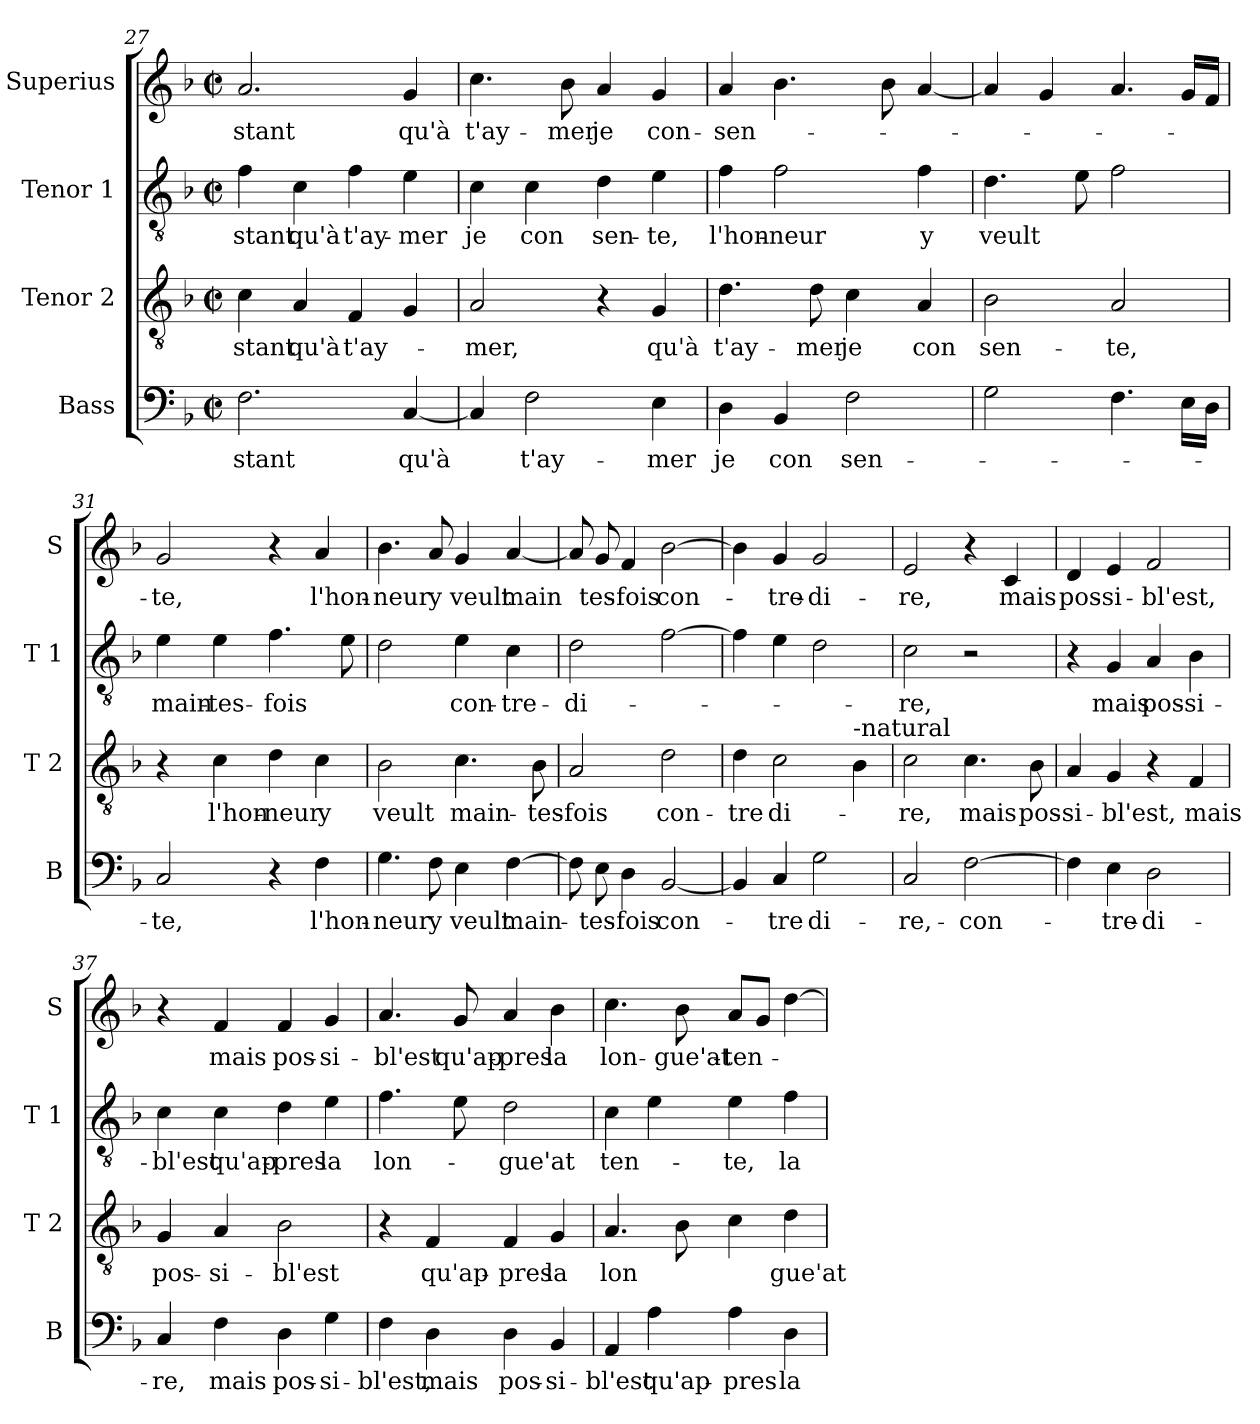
**kern	**text	**kern	**text	**kern	**text	**kern	**text
*part4	*part4	*part3	*part3	*part2	*part2	*part1	*part1
*staff4	*staff4	*staff3	*staff3	*staff2	*staff2	*staff1	*staff1
*I"Bass	*	*I"Tenor 2	*	*I"Tenor 1	*	*I"Superius	*
*I'B	*	*I'T 2	*	*I'T 1	*	*I'S	*
*clefF4	*	*clefGv2	*	*clefGv2	*	*clefG2	*
*k[b-]	*	*k[b-]	*	*k[b-]	*	*k[b-]	*
*F:	*	*F:	*	*F:	*	*F:	*
*M2/2	*	*M2/2	*	*M2/2	*	*M2/2	*
*met(c|)	*	*met(c|)	*	*met(c|)	*	*met(c|)	*
=27	=27	=27	=27	=27	=27	=27	=27
2.F\	-stant	4c\	-stant	4f\	-stant	2.a/	-stant
.	.	4A/	qu'à	4c\	qu'à	.	.
.	.	4F/	t'ay-	4f\	t'ay-	.	.
[4C/	qu'à	4G/	.	4e\	-mer	4g/	qu'à
=28	=28	=28	=28	=28	=28	=28	=28
4C/]	.	2A/	-mer,	4c\	je	4.cc\	t'ay-
2F\	t'ay-	.	.	4c\	con	.	.
.	.	.	.	.	.	8b-\	-mer
.	.	4r	.	4d\	sen-	4a/	je
4E\	-mer	4G/	qu'à	4e\	-te,	4g/	con-
=29	=29	=29	=29	=29	=29	=29	=29
4D\	je	4.d\	t'ay-	4f\	l'hon-	4a/	-sen-
4BB-/	con	.	.	2f\	-neur	4.b-\	.
.	.	8d\	-mer	.	.	.	.
2F\	sen-	4c\	je	.	.	.	.
.	.	.	.	.	.	8b-\	.
.	.	4A/	con	4f\	y	[4a/	.
=30	=30	=30	=30	=30	=30	=30	=30
2G\	.	2B-\	sen-	4.d\	veult	4a/]	.
.	.	.	.	.	.	4g/	.
.	.	.	.	8e\	.	.	.
4.F\	.	2A/	-te,	2f\	.	4.a/	.
16E\LL	.	.	.	.	.	16g/LL	.
16D\JJ	.	.	.	.	.	16f/JJ	.
!!LO:LB:g=z
=31	=31	=31	=31	=31	=31	=31	=31
2C/	-te,	4r	.	4e\	main-	2g/	-te,
.	.	4c\	l'hon-	4e\	-tes-	.	.
4r	.	4d\	-neur	4.f\	-fois	4r	.
4F\	l'hon-	4c\	y	.	.	4a/	l'hon-
.	.	.	.	8e\	.	.	.
=32	=32	=32	=32	=32	=32	=32	=32
4.G\	-neur	2B-\	veult	2d\	.	4.b-\	-neur
8F\	y	.	.	.	.	8a/	y
4E\	veult	4.c\	main-	4e\	con-	4g/	veult
[4F\	main-	.	.	4c\	-tre-	[4a/	main
.	.	8B-\	-tes-	.	.	.	.
=33	=33	=33	=33	=33	=33	=33	=33
8F\]	.	2A/	-fois	2d\	-di-	8a/]	.
8E\	-tes-	.	.	.	.	8g/	tes-
4D\	-fois	.	.	.	.	4f/	-fois
[2BB-/	con-	2d\	con-	[2f\	.	[2b-\	con-
=34	=34	=34	=34	=34	=34	=34	=34
4BB-/]	.	4d\	-tre	4f\]	.	4b-\]	.
4C/	-tre	2c\	di-	4e\	.	4g/	-tre-
2G\	di-	.	.	2d\	.	2g/	-di-
!	!	!LO:TX:a:t=-natural	!	!	!	!	!
.	.	4B-\	.	.	.	.	.
=35	=35	=35	=35	=35	=35	=35	=35
2C/	-re,-	2c\	-re,	2c\	-re,	2e/	-re,
[2F\	-con-	4.c\	mais	2r	.	4r	.
.	.	.	.	.	.	4c/	mais
.	.	8B-\	pos-	.	.	.	.
=36	=36	=36	=36	=36	=36	=36	=36
4F\]	.	4A/	-si-	4r	.	4d/	pos-
4E\	-tre-	4G/	-bl'est,	4G/	mais	4e/	-si-
2D\	-di-	4r	.	4A/	pos-	2f/	-bl'est,
.	.	4F/	mais	4B-\	-si-	.	.
!!LO:PB:g=z
=37	=37	=37	=37	=37	=37	=37	=37
4C/	-re,	4G/	pos-	4c\	-bl'est	4r	.
4F\	mais	4A/	-si-	4c\	qu'ap-	4f/	mais
4D\	pos-	2B-\	-bl'est	4d\	-pres	4f/	pos-
4G\	-si-	.	.	4e\	la	4g/	-si-
=38	=38	=38	=38	=38	=38	=38	=38
4F\	-bl'est,	4r	.	4.f\	lon-	4.a/	-bl'est
4D\	mais	4F/	qu'ap-	.	.	.	.
.	.	.	.	8e\	.	8g/	qu'ap-
4D\	pos-	4F/	-pres	2d\	-gue'at	4a/	-pres
4BB-/	-si-	4G/	la	.	.	4b-\	la
=39	=39	=39	=39	=39	=39	=39	=39
4AA/	-bl'est	4.A/	lon	4c\	ten-	4.cc\	lon-
4A\	qu'ap-	.	.	4e\	.	.	.
.	.	8B-\	.	.	.	8b-\	-gue'at-
4A\	-pres	4c\	.	4e\	-te,	8a/L	-ten-
.	.	.	.	.	.	8g/J	.
4D\	la	4d\	gue'at-	4f\	la	[4dd\	.
=	=	=	=	=	=	=	=
*-	*-	*-	*-	*-	*-	*-	*-
